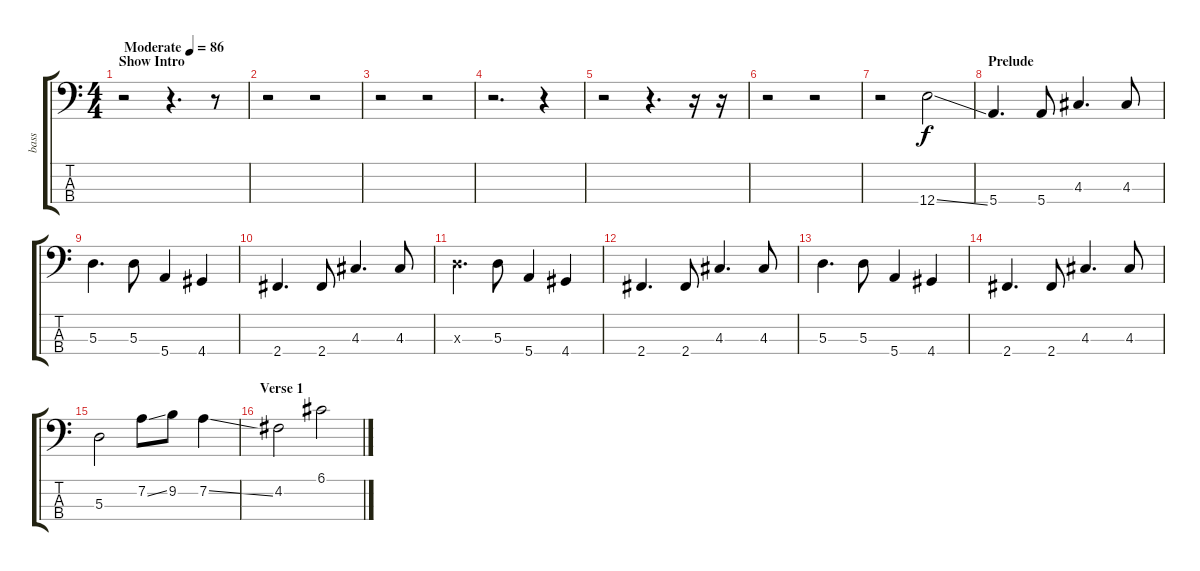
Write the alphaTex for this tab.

\track ("bass" "bass") {instrument electricbassfinger}
\staff {score tabs}
\tuning (G2 D2 A1 E1) {hide}
\ts (4 4)
\section ("" "Show Intro")
\tempo (86 "Moderate")
\clef f4
\ks c
r.2{dy f instrument electricbassfinger} r.4{d} r.8 |
r.2 r.2 |
r.2 r.2 |
r.2{d} r.4 |
\section ("" "")
r.2 r.4{d} r.16 r.16 |
r.2 r.2 |
\section ("" "")
r.2 12.4{ss}.2 |
\section ("" "Prelude")
5.4.4{d} 5.4.8 4.3.4{d} 4.3.8 |
5.3.4{d} 5.3.8 5.4.4 4.4.4 |
2.4.4{d} 2.4.8 4.3.4{d} 4.3.8 |
5.3{x}.4{d} 5.3.8 5.4.4 4.4.4 |
2.4.4{d} 2.4.8 4.3.4{d} 4.3.8 |
5.3.4{d} 5.3.8 5.4.4 4.4.4 |
2.4.4{d} 2.4.8 4.3.4{d} 4.3.8 |
5.3.2 7.2{ss}.8 9.2.8 7.2{ss}.4 |
\section ("" "Verse 1")
4.2.2 6.1.2
